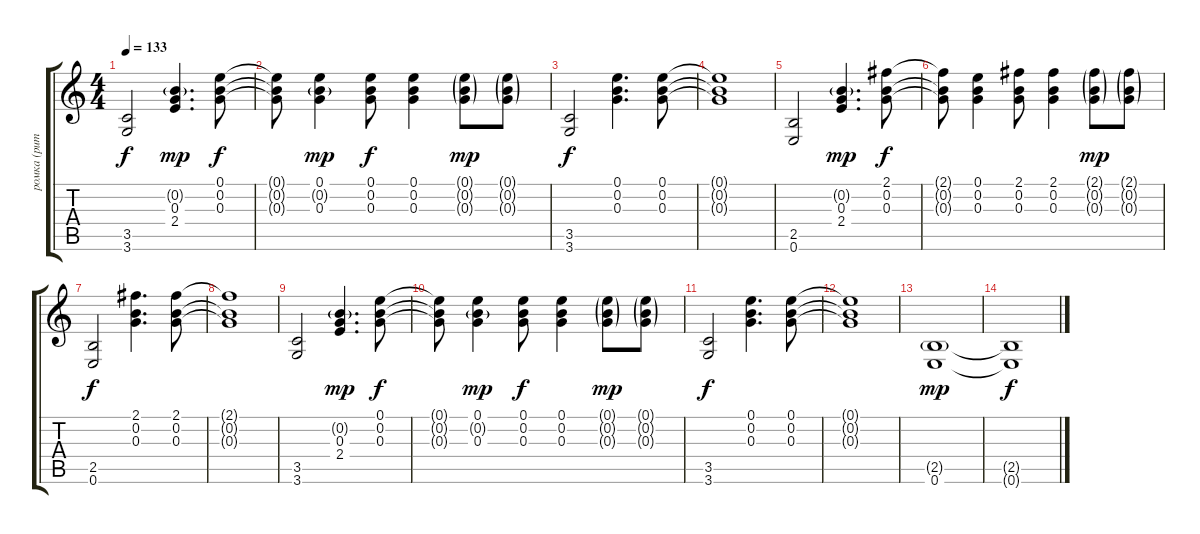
\track ("ромка (ритм)" "ромка (рит") {instrument acousticguitarsteel}
\staff {score tabs}
\tuning (E4 B3 G3 D3 A2 E2) {hide}
\ts (4 4)
\tempo 133
\clef g2
\ks c
(3.5 3.6).2{dy f} (0.2{g} 0.3 2.4).4{d dy mp} (0.1 0.2 0.3).8{dy f} |
(0.1{t} 0.2{t} 0.3{t}).8 (0.1 0.2{g} 0.3).4{dy mp} (0.1 0.2 0.3).8{dy f} (0.1 0.2 0.3).4 (0.1{g} 0.2{g} 0.3{g}).8{dy mp} (0.1{g} 0.2{g} 0.3{g}).8 |
(3.5 3.6).2{dy f} (0.1 0.2 0.3).4{d} (0.1 0.2 0.3).8 |
(0.1{t} 0.2{t} 0.3{t}).1 |
(2.5 0.6).2 (0.2{g} 0.3 2.4).4{d dy mp} (2.1 0.2 0.3).8{dy f} |
(2.1{t} 0.2{t} 0.3{t}).8 (0.1 0.2 0.3).4 (2.1 0.2 0.3).8 (2.1 0.2 0.3).4 (2.1{g} 0.2{g} 0.3{g}).8{dy mp} (2.1{g} 0.2{g} 0.3{g}).8 |
(2.5 0.6).2{dy f} (2.1 0.2 0.3).4{d} (2.1 0.2 0.3).8 |
(2.1{t} 0.2{t} 0.3{t}).1 |
(3.5 3.6).2 (0.2{g} 0.3 2.4).4{d dy mp} (0.1 0.2 0.3).8{dy f} |
(0.1{t} 0.2{t} 0.3{t}).8 (0.1 0.2{g} 0.3).4{dy mp} (0.1 0.2 0.3).8{dy f} (0.1 0.2 0.3).4 (0.1{g} 0.2{g} 0.3{g}).8{dy mp} (0.1{g} 0.2{g} 0.3{g}).8 |
(3.5 3.6).2{dy f} (0.1 0.2 0.3).4{d} (0.1 0.2 0.3).8 |
(0.1{t} 0.2{t} 0.3{t}).1 |
(2.5{g} 0.6).1{dy mp} |
(2.5{t} 0.6{t}).1{dy f}
